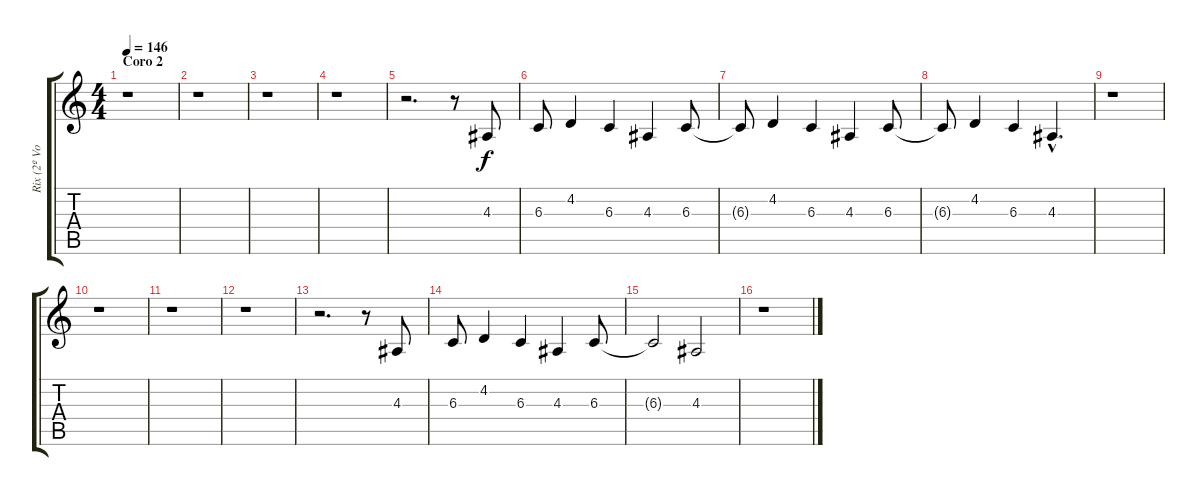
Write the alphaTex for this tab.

\track ("Rix (2º Voz)" "Rix (2º Vo") {instrument lead2sawtooth}
\staff {score tabs}
\tuning (Eb4 Bb3 Gb3 Db3 Ab2 Eb2) {hide}
\ts (4 4)
\section ("" "Coro 2")
\tempo 146
\clef g2
\ks c
r.1{dy mf} |
r.1 |
r.1 |
r.1 |
r.2{d} r.8 4.3.8{dy f} |
6.3.8 4.2.4 6.3.4 4.3.4 6.3.8 |
6.3{t}.8 4.2.4 6.3.4 4.3.4 6.3.8 |
6.3{t}.8 4.2.4 6.3.4 4.3{hac}.4{d} |
r.1 |
r.1 |
r.1 |
r.1 |
r.2{d} r.8 4.3.8 |
6.3.8 4.2.4 6.3.4 4.3.4 6.3.8 |
6.3{t}.2 4.3.2 |
r.1
